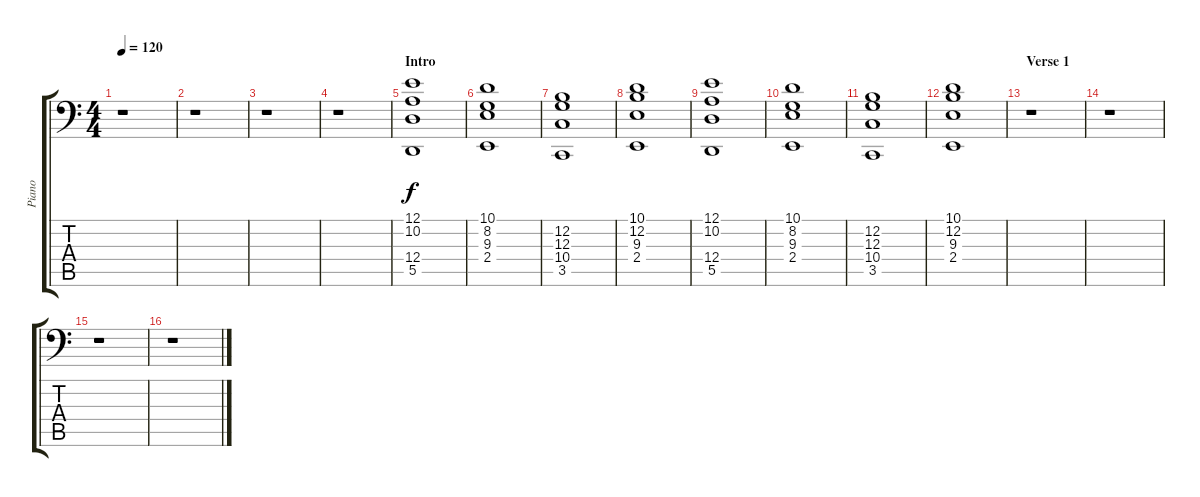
\track ("Piano" "Piano") {instrument acousticgrandpiano}
\staff {score tabs}
\tuning (E3 B2 G2 D2 A1 E1) {hide}
\ts (4 4)
\tempo 120
\clef f4
\ks c
r.1{dy f instrument acousticgrandpiano} |
r.1 |
r.1 |
r.1 |
\section ("" "Intro")
(12.1 10.2 12.4 5.5).1 |
(10.1 8.2 9.3 2.4).1 |
(12.2 12.3 10.4 3.5).1 |
(10.1 12.2 9.3 2.4).1 |
(12.1 10.2 12.4 5.5).1 |
(10.1 8.2 9.3 2.4).1 |
(12.2 12.3 10.4 3.5).1 |
(10.1 12.2 9.3 2.4).1 |
\section ("" "Verse 1")
r.1 |
r.1 |
r.1 |
r.1
